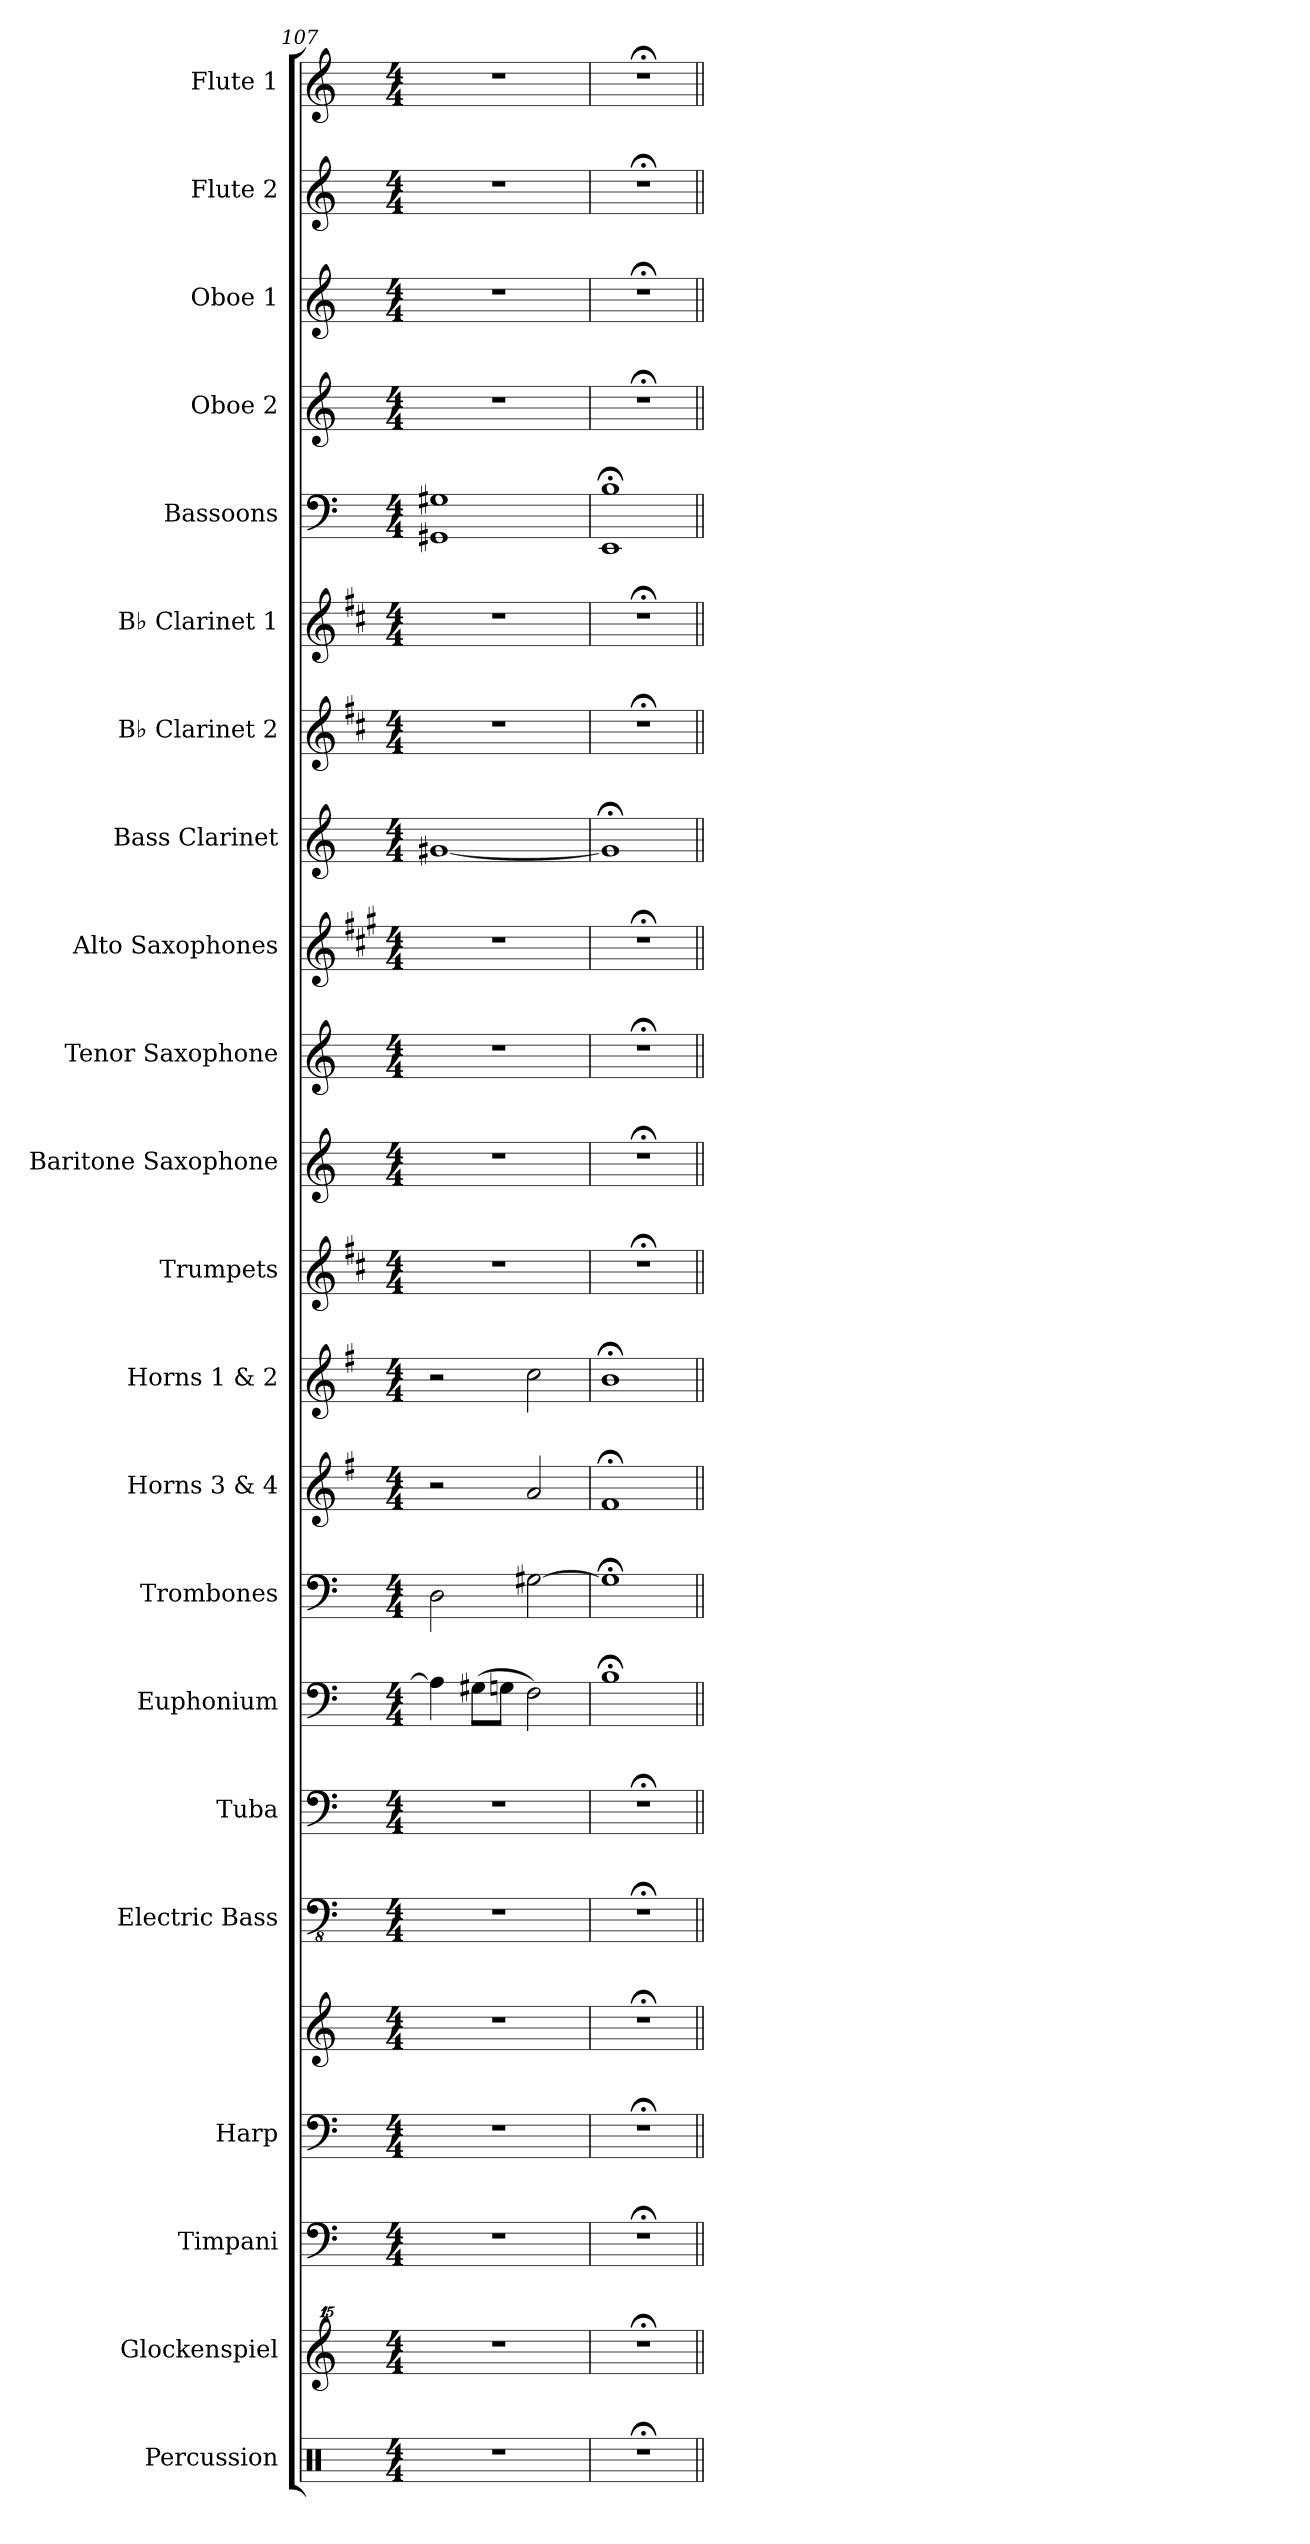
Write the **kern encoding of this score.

**kern	**kern	**kern	**kern	**kern	**kern	**kern	**kern	**kern	**kern	**kern	**kern	**kern	**kern	**kern	**kern	**kern	**kern	**kern	**kern	**kern	**kern	**kern
*part22	*part21	*part20	*part19	*part19	*part18	*part17	*part16	*part15	*part14	*part13	*part12	*part11	*part10	*part9	*part8	*part7	*part6	*part5	*part4	*part3	*part2	*part1
*staff23	*staff22	*staff21	*staff20	*staff19	*staff18	*staff17	*staff16	*staff15	*staff14	*staff13	*staff12	*staff11	*staff10	*staff9	*staff8	*staff7	*staff6	*staff5	*staff4	*staff3	*staff2	*staff1
*I"Percussion	*I"Glockenspiel	*I"Timpani	*I"Harp	*	*I"Electric Bass	*I"Tuba	*I"Euphonium	*I"Trombones	*I"Horns 3 &amp; 4	*I"Horns 1 &amp; 2	*I"Trumpets	*I"Baritone Saxophone	*I"Tenor Saxophone	*I"Alto Saxophones	*I"Bass Clarinet	*I"B♭ Clarinet 2	*I"B♭ Clarinet 1	*I"Bassoons	*I"Oboe 2	*I"Oboe 1	*I"Flute 2	*I"Flute 1
*I'Perc.	*I'Glk.	*I'Timp.	*I'Hrp.	*	*I'El. B.	*I'Tba.	*I'Euph.	*I'Tbns.	*I'Hns. 3/4	*I'Hns. 1/2	*I'Tpts.	*I'Bar. Sax.	*I'T. Sax.	*I'A. Saxes.	*I'B. Cl.	*I'B♭ Cl. 2	*I'B♭ Cl. 1	*I'Bsns.	*I'Ob. 2	*I'Ob. 1	*I'Fl. 2	*I'Fl. 1
*clefX	*clefG^^2	*clefF4	*clefF4	*clefG2	*clefFv4	*clefF4	*clefF4	*clefF4	*clefG2	*clefG2	*clefG2	*clefG2	*clefG2	*clefG2	*clefG2	*clefG2	*clefG2	*clefF4	*clefG2	*clefG2	*clefG2	*clefG2
*	*	*	*	*	*	*	*	*	*ITrd4c7	*ITrd4c7	*ITrd1c2	*ITrd12c21	*ITrd8c14	*ITrd5c9	*ITrd8c14	*ITrd1c2	*ITrd1c2	*	*	*	*	*
*k[]	*k[]	*k[]	*k[]	*k[]	*k[]	*k[]	*k[]	*k[]	*k[]	*k[]	*k[]	*k[]	*k[]	*k[]	*k[]	*k[]	*k[]	*k[]	*k[]	*k[]	*k[]	*k[]
*M4/4	*M4/4	*M4/4	*M4/4	*M4/4	*M4/4	*M4/4	*M4/4	*M4/4	*M4/4	*M4/4	*M4/4	*M4/4	*M4/4	*M4/4	*M4/4	*M4/4	*M4/4	*M4/4	*M4/4	*M4/4	*M4/4	*M4/4
=107	=107	=107	=107	=107	=107	=107	=107	=107	=107	=107	=107	=107	=107	=107	=107	=107	=107	=107	=107	=107	=107	=107
1r	1r	1r	1r	1r	1r	1r	4A\]	2D\	2r	2r	1r	1r	1r	1r	[1G#X	1r	1r	1GG#X 1G#X	1r	1r	1r	1r
.	.	.	.	.	.	.	(8G#X\L	.	.	.	.	.	.	.	.	.	.	.	.	.	.	.
.	.	.	.	.	.	.	8Gn\J	.	.	.	.	.	.	.	.	.	.	.	.	.	.	.
.	.	.	.	.	.	.	2F\)	[2G#X\	2d/	2f\	.	.	.	.	.	.	.	.	.	.	.	.
=108	=108	=108	=108	=108	=108	=108	=108	=108	=108	=108	=108	=108	=108	=108	=108	=108	=108	=108	=108	=108	=108	=108
1r;<	1r;<	1r;<	1r;<	1r;<	1r;<	1r;<	1B;<	1G#;<]	1B;<	1e;<	1r;<	1r;<	1r;<	1r;<	1G#;<]	1r;<	1r;<	1EE;< 1B;<	1r;<	1r;<	1r;<	1r;<
=||	=||	=||	=||	=||	=||	=||	=||	=||	=||	=||	=||	=||	=||	=||	=||	=||	=||	=||	=||	=||	=||	=||
*-	*-	*-	*-	*-	*-	*-	*-	*-	*-	*-	*-	*-	*-	*-	*-	*-	*-	*-	*-	*-	*-	*-
